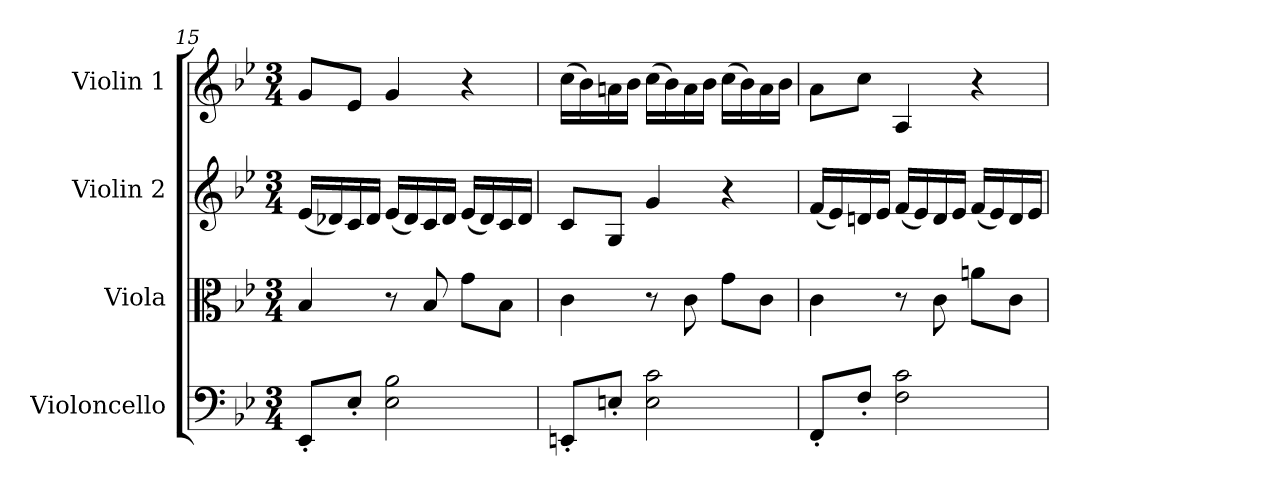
**kern	**kern	**kern	**kern
*part4	*part3	*part2	*part1
*staff4	*staff3	*staff2	*staff1
*I"Violoncello	*I"Viola	*I"Violin 2	*I"Violin 1
*I'Vc	*I'Vla	*I'Vln	*I'Vln
!!LO:LB:g=z
*clefF4	*clefC3	*clefG2	*clefG2
*k[b-e-]	*k[b-e-]	*k[b-e-]	*k[b-e-]
*M3/4	*M3/4	*M3/4	*M3/4
=15	=15	=15	=15
8EE-'/L	4B-/	(16e-/LL	8g/L
.	.	16d-X/)	.
8E-'/J	.	16c/	8e-/J
.	.	16d-/JJ	.
2E-\ 2B-\	8r	(16e-/LL	4g/
.	.	16d-/)	.
.	8B-/	16c/	.
.	.	16d-/JJ	.
.	8g\L	(16e-/LL	4r
.	.	16d-/)	.
.	8B-\J	16c/	.
.	.	16d-/JJ	.
!!LO:PB:g=z
=16	=16	=16	=16
8EEn'/L	4c\	8c/L	(16cc\LL
.	.	.	16b-\)
8En'/J	.	8G/J	16an\
.	.	.	16b-\JJ
2E\ 2c\	8r	4g/	(16cc\LL
.	.	.	16b-\)
.	8c\	.	16a\
.	.	.	16b-\JJ
.	8g\L	4r	(16cc\LL
.	.	.	16b-\)
.	8c\J	.	16a\
.	.	.	16b-\JJ
=17	=17	=17	=17
8FF'/L	4c\	(16f/LL	8a\L
.	.	16e-/)	.
8F'/J	.	16dn/	8cc\J
.	.	16e-/JJ	.
2F\ 2c\	8r	(16f/LL	4A/
.	.	16e-/)	.
.	8c\	16d/	.
.	.	16e-/JJ	.
.	8an\L	(16f/LL	4r
.	.	16e-/)	.
.	8c\J	16d/	.
.	.	16e-/JJ	.
=	=	=	=
*-	*-	*-	*-
